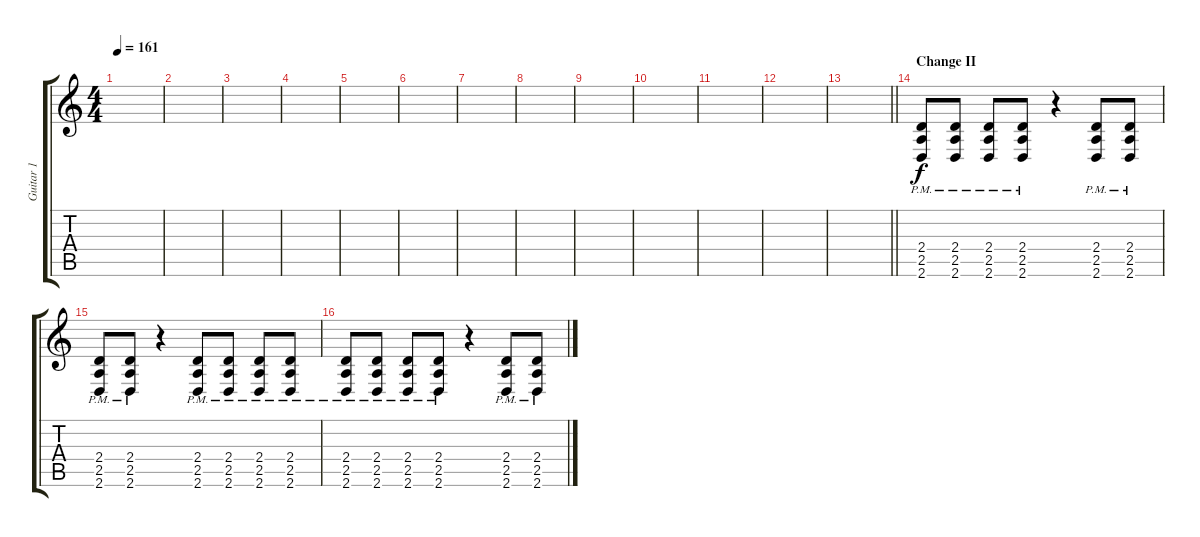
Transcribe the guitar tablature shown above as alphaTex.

\track ("Guitar 1" "Guitar 1") {instrument distortionguitar}
\staff {score tabs}
\tuning (D4 A3 F3 C3 G2 C2) {hide}
\ts (4 4)
\tempo 161
\clef g2
\ks c
|
|
|
|
|
|
|
|
|
|
|
|
\barLineRight lightlight
|
\section ("" "Change II")
(2.4{pm} 2.5{pm} 2.6{pm}).8{instrument distortionguitar} (2.4{pm} 2.5{pm} 2.6{pm}).8 (2.4{pm} 2.5{pm} 2.6{pm}).8 (2.4{pm} 2.5{pm} 2.6{pm}).8 r.4 (2.4{pm} 2.5{pm} 2.6{pm}).8 (2.4{pm} 2.5{pm} 2.6{pm}).8 |
(2.4{pm} 2.5{pm} 2.6{pm}).8 (2.4{pm} 2.5{pm} 2.6{pm}).8 r.4 (2.4{pm} 2.5{pm} 2.6{pm}).8 (2.4{pm} 2.5{pm} 2.6{pm}).8 (2.4{pm} 2.5{pm} 2.6{pm}).8 (2.4{pm} 2.5{pm} 2.6{pm}).8 |
(2.4{pm} 2.5{pm} 2.6{pm}).8 (2.4{pm} 2.5{pm} 2.6{pm}).8 (2.4{pm} 2.5{pm} 2.6{pm}).8 (2.4{pm} 2.5{pm} 2.6{pm}).8 r.4 (2.4{pm} 2.5{pm} 2.6{pm}).8 (2.4{pm} 2.5{pm} 2.6{pm}).8
